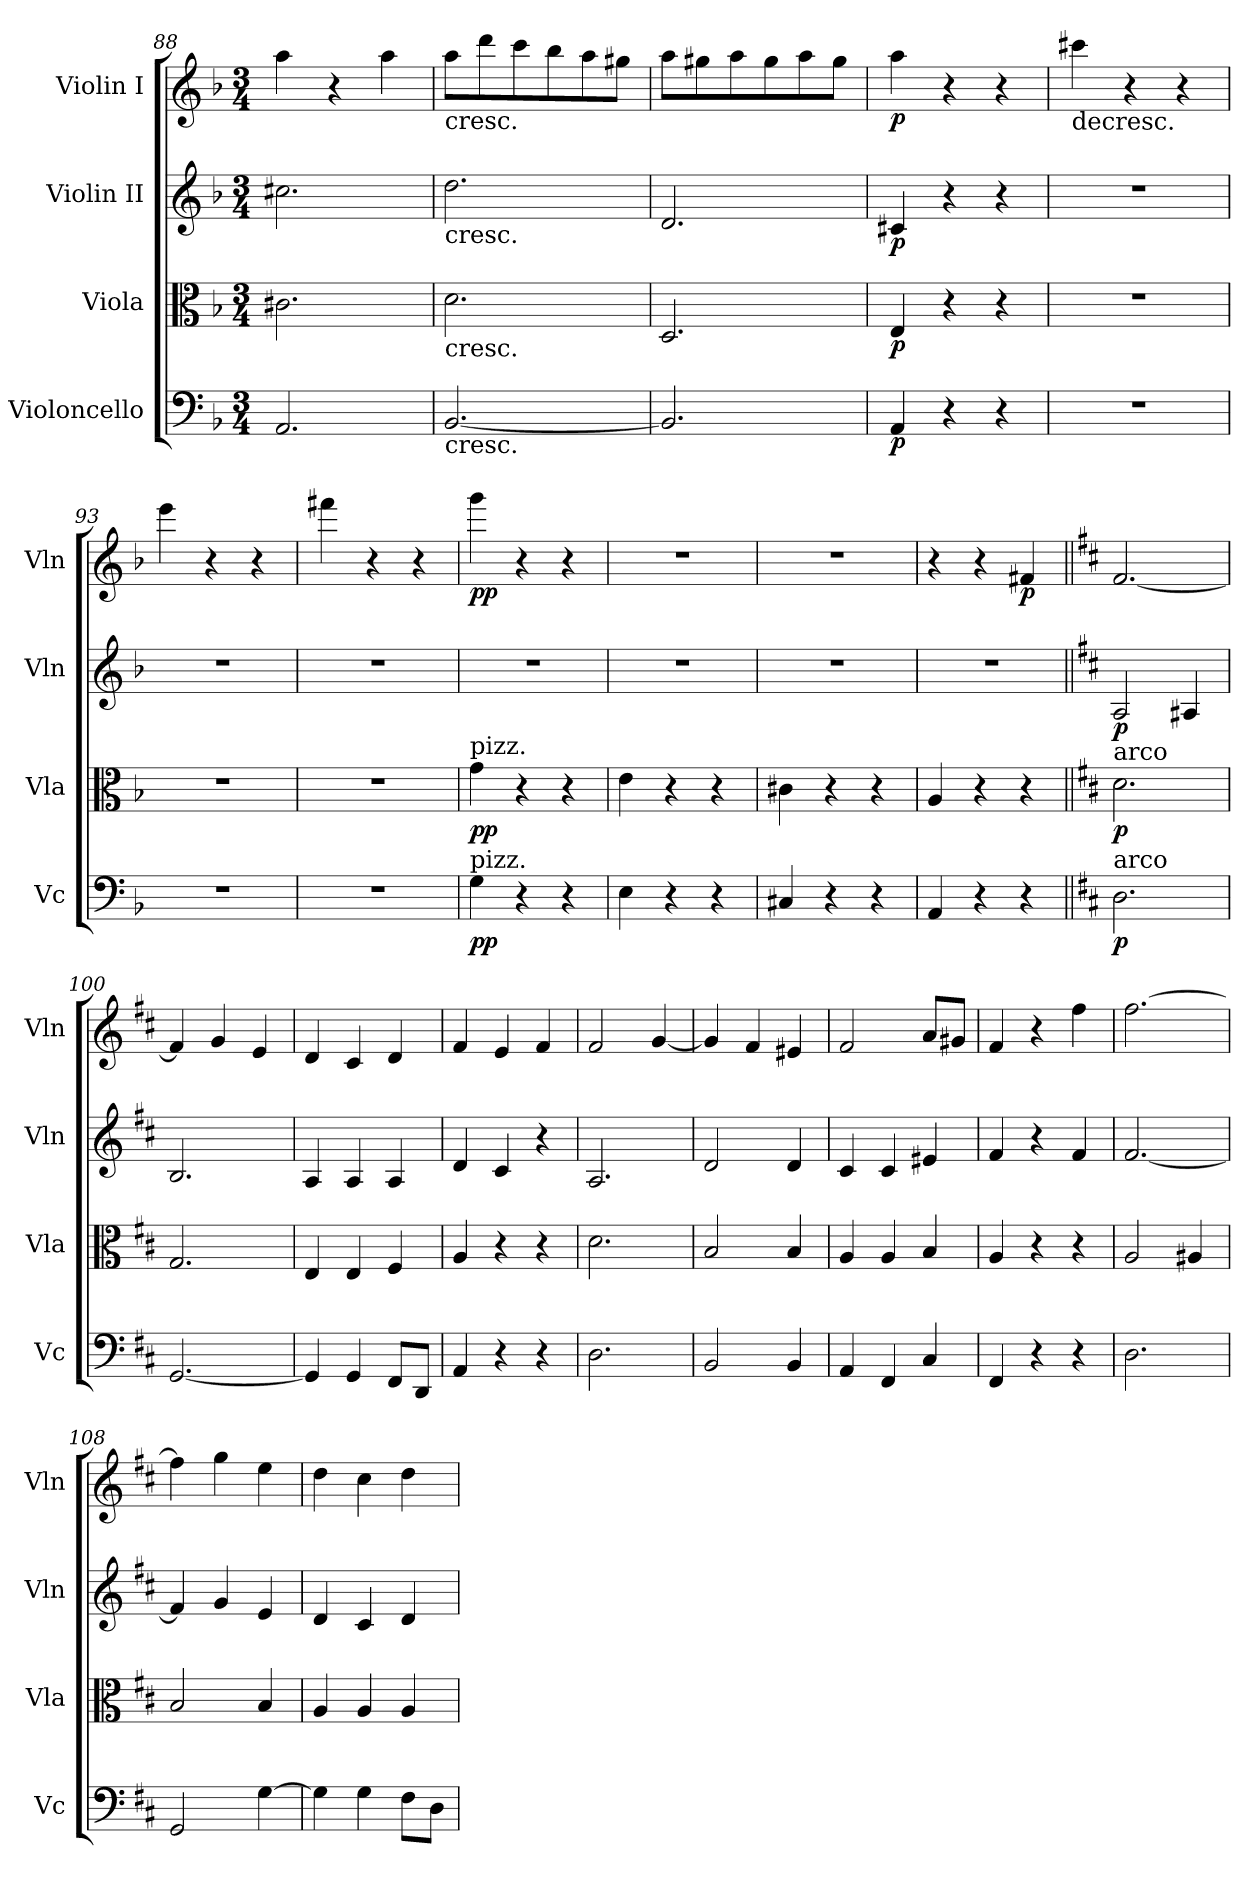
**kern	**dynam	**kern	**dynam	**kern	**dynam	**kern	**dynam
*part4	*part4	*part3	*part3	*part2	*part2	*part1	*part1
*staff4	*staff4	*staff3	*staff3	*staff2	*staff2	*staff1	*staff1
*I"Violoncello	*	*I"Viola	*	*I"Violin II	*	*I"Violin I	*
*I'Vc	*	*I'Vla	*	*I'Vln	*	*I'Vln	*
*clefF4	*	*clefC3	*	*clefG2	*	*clefG2	*
*k[b-]	*	*k[b-]	*	*k[b-]	*	*k[b-]	*
*M3/4	*	*M3/4	*	*M3/4	*	*M3/4	*
=88	=88	=88	=88	=88	=88	=88	=88
2.AA/	.	2.c#X\	.	2.cc#X\	.	4aa\	.
.	.	.	.	.	.	4r	.
.	.	.	.	.	.	4aa\	.
=89	=89	=89	=89	=89	=89	=89	=89
!	!	!	!	!	!	!LO:TX:b:t=cresc.	!
!	!	!	!	!LO:TX:b:t=cresc.	!	!	!
!	!	!LO:TX:b:t=cresc.	!	!	!	!	!
!LO:TX:b:t=cresc.	!	!	!	!	!	!	!
[2.BB-/	.	2.d\	.	2.dd\	.	8aa\L	.
.	.	.	.	.	.	8ddd\	.
.	.	.	.	.	.	8ccc\	.
.	.	.	.	.	.	8bb-\	.
.	.	.	.	.	.	8aa\	.
.	.	.	.	.	.	8gg#X\J	.
=90	=90	=90	=90	=90	=90	=90	=90
2.BB-/]	.	2.D/	.	2.d/	.	8aa\L	.
.	.	.	.	.	.	8gg#X\	.
.	.	.	.	.	.	8aa\	.
.	.	.	.	.	.	8gg#\	.
.	.	.	.	.	.	8aa\	.
.	.	.	.	.	.	8gg#\J	.
=91	=91	=91	=91	=91	=91	=91	=91
!	!LO:DY:b	!	!LO:DY:b	!	!LO:DY:b	!	!LO:DY:b
4AA/	p	4E/	p	4c#X/	p	4aa\	p
4r	.	4r	.	4r	.	4r	.
4r	.	4r	.	4r	.	4r	.
=92	=92	=92	=92	=92	=92	=92	=92
!	!	!	!	!	!	!LO:TX:b:t=decresc.	!
2.r	.	2.r	.	2.r	.	4ccc#X\	.
.	.	.	.	.	.	4r	.
.	.	.	.	.	.	4r	.
=93	=93	=93	=93	=93	=93	=93	=93
2.r	.	2.r	.	2.r	.	4eee\	.
.	.	.	.	.	.	4r	.
.	.	.	.	.	.	4r	.
=94	=94	=94	=94	=94	=94	=94	=94
2.r	.	2.r	.	2.r	.	4fff#X\	.
.	.	.	.	.	.	4r	.
.	.	.	.	.	.	4r	.
=95	=95	=95	=95	=95	=95	=95	=95
!	!	!LO:TX:a:t=pizz.	!	!	!	!	!
!LO:TX:a:t=pizz.	!	!	!	!	!	!	!
!	!LO:DY:b	!	!LO:DY:b	!	!	!	!LO:DY:b
4G\	pp	4g\	pp	2.r	.	4ggg\	pp
4r	.	4r	.	.	.	4r	.
4r	.	4r	.	.	.	4r	.
=96	=96	=96	=96	=96	=96	=96	=96
4E\	.	4e\	.	2.r	.	2.r	.
4r	.	4r	.	.	.	.	.
4r	.	4r	.	.	.	.	.
=97	=97	=97	=97	=97	=97	=97	=97
4C#X/	.	4c#X\	.	2.r	.	2.r	.
4r	.	4r	.	.	.	.	.
4r	.	4r	.	.	.	.	.
=98	=98	=98	=98	=98	=98	=98	=98
4AA/	.	4A/	.	2.r	.	4r	.
4r	.	4r	.	.	.	4r	.
!	!	!	!	!	!	!	!LO:DY:b
4r	.	4r	.	.	.	4f#X/	p
=99||	=99||	=99||	=99||	=99||	=99||	=99||	=99||
*k[f#c#]	*	*k[f#c#]	*	*k[f#c#]	*	*k[f#c#]	*
!	!	!LO:TX:a:t=arco	!	!	!	!	!
!LO:TX:a:t=arco	!	!	!	!	!	!	!
!	!LO:DY:b	!	!LO:DY:b	!	!LO:DY:b	!	!
2.D\	p	2.d\	p	2A/	p	[2.f#/	.
.	.	.	.	4A#X/	.	.	.
=100	=100	=100	=100	=100	=100	=100	=100
[2.GG/	.	2.G/	.	2.B/	.	4f#/]	.
.	.	.	.	.	.	4g/	.
.	.	.	.	.	.	4e/	.
=101	=101	=101	=101	=101	=101	=101	=101
4GG/]	.	4E/	.	4A/	.	4d/	.
4GG/	.	4E/	.	4A/	.	4c#/	.
8FF#/L	.	4F#/	.	4A/	.	4d/	.
8DD/J	.	.	.	.	.	.	.
=102	=102	=102	=102	=102	=102	=102	=102
4AA/	.	4A/	.	4d/	.	4f#/	.
4r	.	4r	.	4c#/	.	4e/	.
4r	.	4r	.	4r	.	4f#/	.
=103	=103	=103	=103	=103	=103	=103	=103
2.D\	.	2.d\	.	2.A/	.	2f#/	.
.	.	.	.	.	.	[4g/	.
=104	=104	=104	=104	=104	=104	=104	=104
2BB/	.	2B/	.	2d/	.	4g/]	.
.	.	.	.	.	.	4f#/	.
4BB/	.	4B/	.	4d/	.	4e#X/	.
=105	=105	=105	=105	=105	=105	=105	=105
4AA/	.	4A/	.	4c#/	.	2f#/	.
4FF#/	.	4A/	.	4c#/	.	.	.
4C#/	.	4B/	.	4e#X/	.	8a/L	.
.	.	.	.	.	.	8g#X/J	.
=106	=106	=106	=106	=106	=106	=106	=106
4FF#/	.	4A/	.	4f#/	.	4f#/	.
4r	.	4r	.	4r	.	4r	.
4r	.	4r	.	4f#/	.	4ff#\	.
=107	=107	=107	=107	=107	=107	=107	=107
2.D\	.	2A/	.	[2.f#/	.	[2.ff#\	.
.	.	4A#X/	.	.	.	.	.
=108	=108	=108	=108	=108	=108	=108	=108
2GG/	.	2B/	.	4f#/]	.	4ff#\]	.
.	.	.	.	4g/	.	4gg\	.
[4G\	.	4B/	.	4e/	.	4ee\	.
=109	=109	=109	=109	=109	=109	=109	=109
4G\]	.	4A/	.	4d/	.	4dd\	.
4G\	.	4A/	.	4c#/	.	4cc#\	.
8F#\L	.	4A/	.	4d/	.	4dd\	.
8D\J	.	.	.	.	.	.	.
=	=	=	=	=	=	=	=
*-	*-	*-	*-	*-	*-	*-	*-
